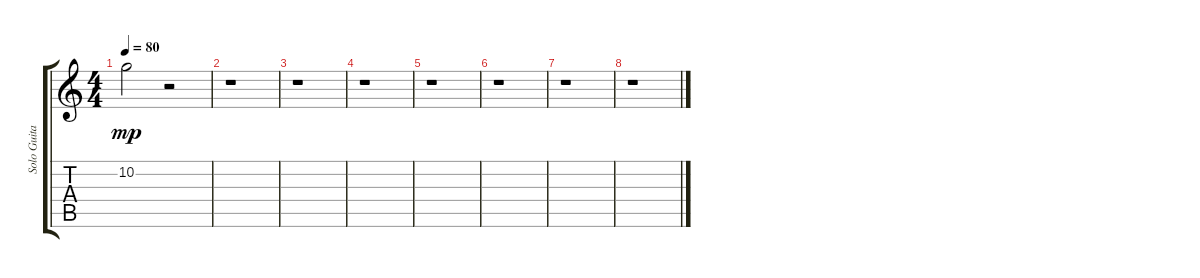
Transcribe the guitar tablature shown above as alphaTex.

\track ("Solo Guitar" "Solo Guita") {instrument acousticguitarsteel}
\staff {score tabs}
\tuning (D4 A3 F3 C3 G2 D2) {hide}
\ts (4 4)
\tempo 80
\clef g2
\ks c
10.2.2{dy mp} r.2 |
r.1 |
r.1 |
r.1 |
r.1 |
r.1 |
r.1 |
r.1
